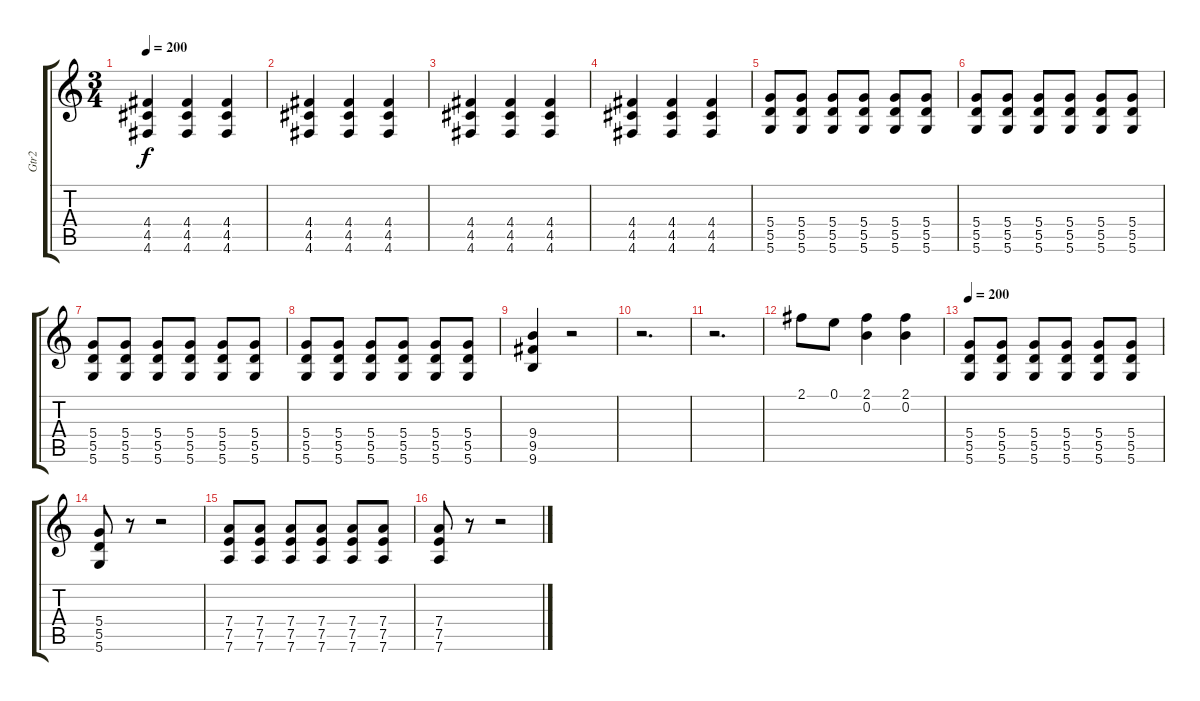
\track ("Gtr2" "Gtr2") {instrument electricguitarjazz}
\staff {score tabs}
\tuning (E4 B3 G3 D3 A2 D2) {hide}
\ts (3 4)
\tempo 200
\clef g2
\ks c
(4.4 4.5 4.6).4{dy f} (4.4 4.5 4.6).4 (4.4 4.5 4.6).4 |
(4.4 4.5 4.6).4 (4.4 4.5 4.6).4 (4.4 4.5 4.6).4 |
(4.4 4.5 4.6).4 (4.4 4.5 4.6).4 (4.4 4.5 4.6).4 |
(4.4 4.5 4.6).4 (4.4 4.5 4.6).4 (4.4 4.5 4.6).4 |
(5.4 5.5 5.6).8 (5.4 5.5 5.6).8 (5.4 5.5 5.6).8 (5.4 5.5 5.6).8 (5.4 5.5 5.6).8 (5.4 5.5 5.6).8 |
(5.4 5.5 5.6).8 (5.4 5.5 5.6).8 (5.4 5.5 5.6).8 (5.4 5.5 5.6).8 (5.4 5.5 5.6).8 (5.4 5.5 5.6).8 |
(5.4 5.5 5.6).8 (5.4 5.5 5.6).8 (5.4 5.5 5.6).8 (5.4 5.5 5.6).8 (5.4 5.5 5.6).8 (5.4 5.5 5.6).8 |
(5.4 5.5 5.6).8 (5.4 5.5 5.6).8 (5.4 5.5 5.6).8 (5.4 5.5 5.6).8 (5.4 5.5 5.6).8 (5.4 5.5 5.6).8 |
(9.4 9.5 9.6).4 r.2 |
r.2{d} |
r.2{d} |
2.1.8 0.1.8 (2.1 0.2).4 (2.1 0.2).4 |
\tempo 200
(5.4 5.5 5.6).8{instrument distortionguitar} (5.4 5.5 5.6).8 (5.4 5.5 5.6).8 (5.4 5.5 5.6).8 (5.4 5.5 5.6).8 (5.4 5.5 5.6).8 |
(5.4 5.5 5.6).8 r.8 r.2 |
(7.4 7.5 7.6).8 (7.4 7.5 7.6).8 (7.4 7.5 7.6).8 (7.4 7.5 7.6).8 (7.4 7.5 7.6).8 (7.4 7.5 7.6).8 |
(7.4 7.5 7.6).8 r.8 r.2
